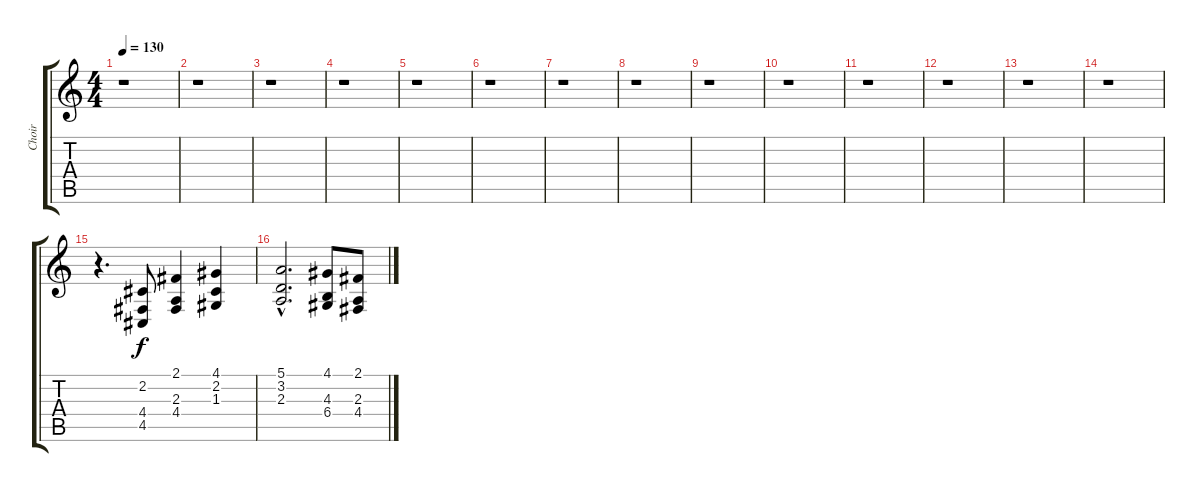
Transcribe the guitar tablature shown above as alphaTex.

\track ("Choir" "Choir") {instrument choiraahs}
\staff {score tabs}
\tuning (E4 B3 G3 D3 A2 E2) {hide}
\ts (4 4)
\tempo 130
\clef g2
\ks c
r.1{dy f instrument choiraahs} |
r.1 |
r.1 |
r.1 |
r.1 |
r.1 |
r.1 |
r.1 |
r.1 |
r.1 |
r.1 |
r.1 |
r.1 |
r.1 |
r.4{d} (2.2 4.4 4.5).8 (2.1 2.3 4.4).4 (4.1 2.2 1.3).4 |
(5.1{hac} 3.2{hac} 2.3{hac}).2{d} (4.1 4.3 6.4).8 (2.1 2.3 4.4).8
